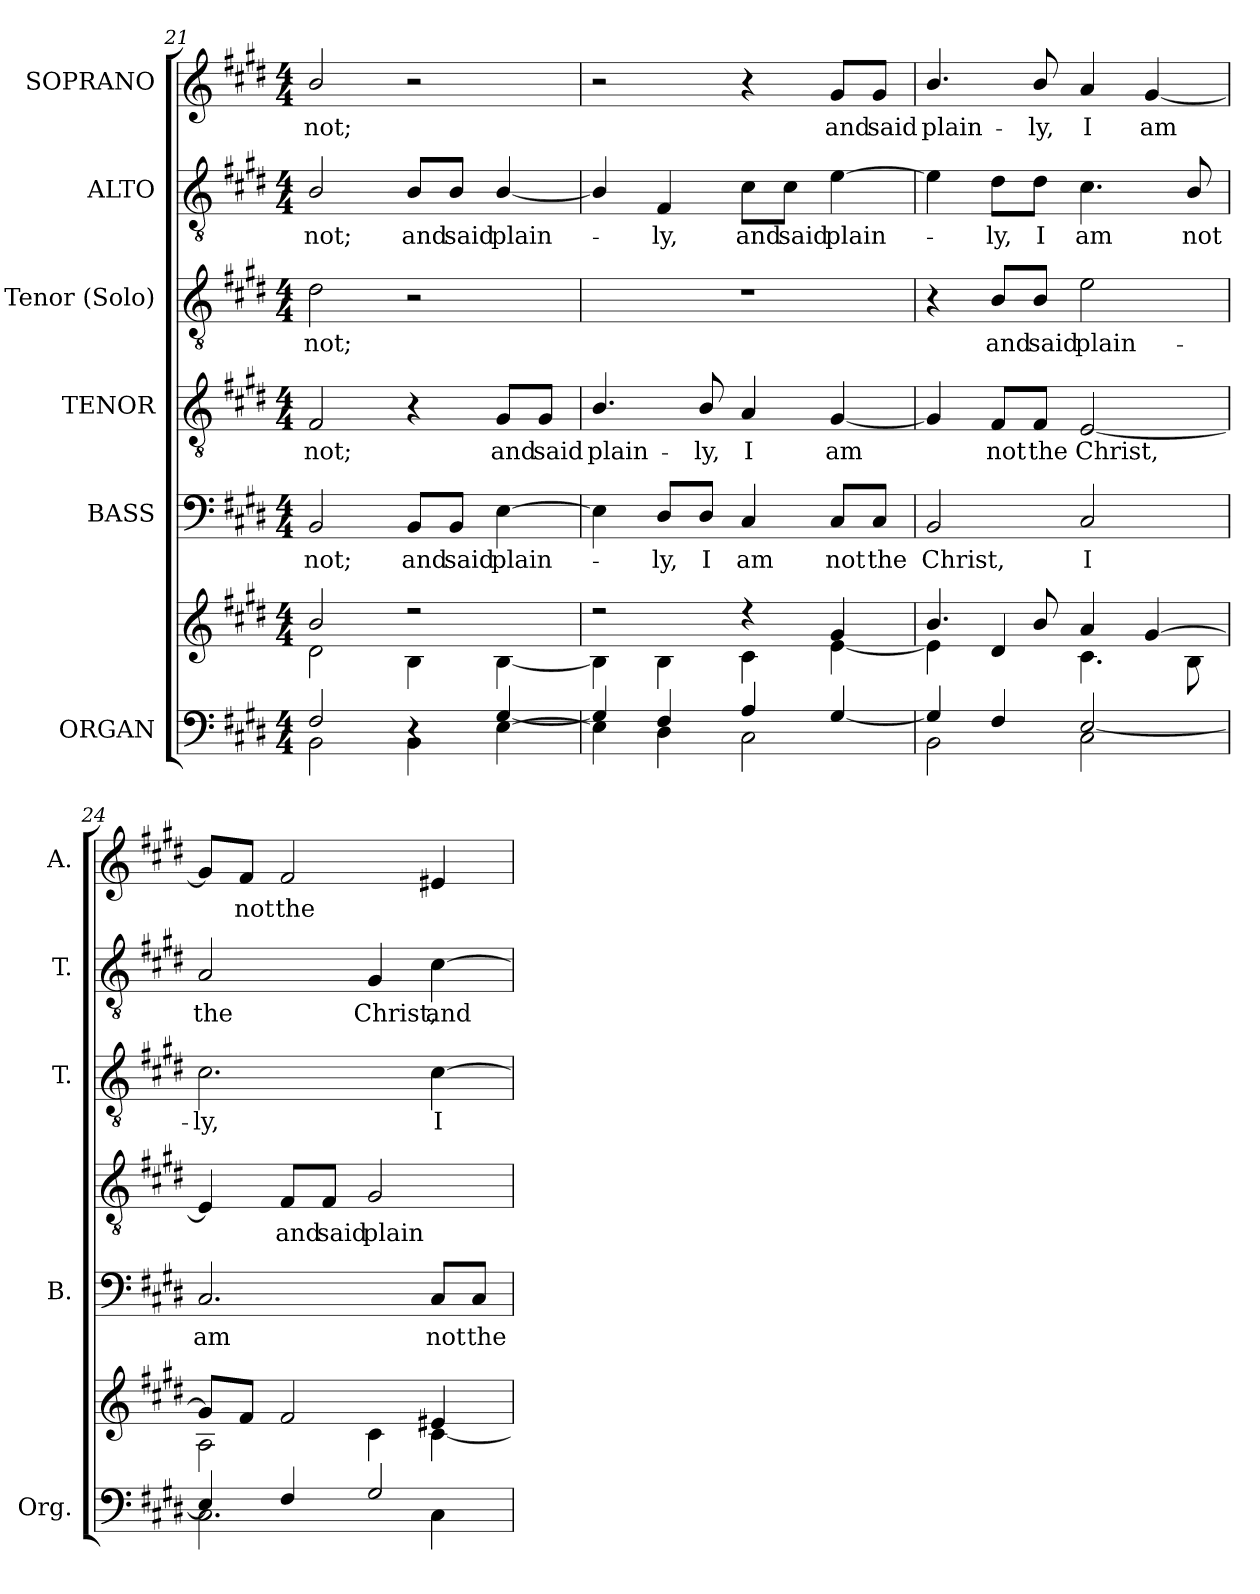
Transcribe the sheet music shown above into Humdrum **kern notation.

**kern	**kern	**kern	**text	**kern	**text	**kern	**text	**kern	**text	**kern	**text
*part6	*part6	*part5	*part5	*part4	*part4	*part3	*part3	*part2	*part2	*part1	*part1
*staff7	*staff6	*staff5	*staff5	*staff4	*staff4	*staff3	*staff3	*staff2	*staff2	*staff1	*staff1
*I"ORGAN	*	*I"BASS	*	*I"TENOR	*	*I"Tenor (Solo)	*	*I"ALTO	*	*I"SOPRANO	*
*I'Org.	*	*I'B.	*	*	*	*I'T.	*	*I'T.	*	*I'A.	*
!!LO:LB:g=z
*clefF4	*clefG2	*clefF4	*	*clefGv2	*	*clefGv2	*	*clefGv2	*	*clefG2	*
*	*	*	*	*ITrd7c12	*	*	*	*	*	*	*
*k[f#c#g#d#]	*k[f#c#g#d#]	*k[f#c#g#d#]	*	*k[f#c#g#d#]	*	*k[f#c#g#d#]	*	*k[f#c#g#d#]	*	*k[f#c#g#d#]	*
*E:	*E:	*E:	*	*E:	*	*E:	*	*E:	*	*E:	*
*M4/4	*M4/4	*M4/4	*	*M4/4	*	*M4/4	*	*M4/4	*	*M4/4	*
=21	=21	=21	=21	=21	=21	=21	=21	=21	=21	=21	=21
*^	*^	*	*	*	*	*	*	*	*	*	*
*	*^	*	*	*	*	*	*	*	*	*	*	*	*
!	!	!	!	!	!	!LO:LY:b:color=#000000	!	!	!	!	!	!	!	!
!	!	!	!	!	!	!	!	!LO:LY:b:color=#000000	!	!	!	!	!	!
!	!	!	!	!	!	!	!	!	!	!LO:LY:b:color=#000000	!	!	!	!
!	!	!	!	!	!	!	!	!	!	!	!	!LO:LY:b:color=#000000	!	!
!	!	!	!	!	!	!	!	!	!	!	!	!	!	!LO:LY:b:color=#000000
1ryy	2F#i/	2BBi\	2bi/	2d#i\	2BBi/	not;	2FF#i/	not;	2d#i\	not;	2Bi/	not;	2bi/	not;
!	!	!	!	!	!	!LO:LY:b:color=#000000	!	!	!	!	!	!	!	!
!	!	!	!	!	!	!	!	!	!	!	!	!LO:LY:b:color=#000000	!	!
.	4r	4BBi\	2r	4Bi\	8BBi/L	and	4r	.	2r	.	8Bi/L	and	2r	.
!	!	!	!	!	!	!LO:LY:b:color=#000000	!	!	!	!	!	!	!	!
!	!	!	!	!	!	!	!	!	!	!	!	!LO:LY:b:color=#000000	!	!
.	.	.	.	.	8BBi/J	said	.	.	.	.	8Bi/J	said	.	.
!	!	!	!	!	!	!LO:LY:b:color=#000000	!	!	!	!	!	!	!	!
!	!	!	!	!	!	!	!	!LO:LY:b:color=#000000	!	!	!	!	!	!
!	!	!	!	!	!	!	!	!	!	!	!	!LO:LY:b:color=#000000	!	!
.	[>4G#i/	[<4Ei\	.	[<4Bi\	[>4Ei\	plain-	8GG#i/L	and	.	.	[<4Bi/	plain-	.	.
!	!	!	!	!	!	!	!	!LO:LY:b:color=#000000	!	!	!	!	!	!
.	.	.	.	.	.	.	8GG#i/J	said	.	.	.	.	.	.
=22	=22	=22	=22	=22	=22	=22	=22	=22	=22	=22	=22	=22	=22	=22
!	!	!	!	!	!	!	!	!LO:LY:b:color=#000000	!	!	!	!	!	!
1ryy	4G#i/]	4Ei\]	2r	4Bi\]	4Ei\]	.	4.BBi/	plain-	1r	.	4Bi/]	.	2r	.
!	!	!	!	!	!	!LO:LY:b:color=#000000	!	!	!	!	!	!	!	!
!	!	!	!	!	!	!	!	!	!	!	!	!LO:LY:b:color=#000000	!	!
.	4F#i/	4D#i\	.	4Bi\	8D#i/L	-ly,	.	.	.	.	4F#i/	-ly,	.	.
!	!	!	!	!	!	!LO:LY:b:color=#000000	!	!	!	!	!	!	!	!
!	!	!	!	!	!	!	!	!LO:LY:b:color=#000000	!	!	!	!	!	!
.	.	.	.	.	8D#i/J	I	8BBi/	-ly,	.	.	.	.	.	.
!	!	!	!	!	!	!LO:LY:b:color=#000000	!	!	!	!	!	!	!	!
!	!	!	!	!	!	!	!	!LO:LY:b:color=#000000	!	!	!	!	!	!
!	!	!	!	!	!	!	!	!	!	!	!	!LO:LY:b:color=#000000	!	!
.	4Ai/	2C#i\	4r	4c#i\	4C#i/	am	4AAi/	I	.	.	8c#i\L	and	4r	.
!	!	!	!	!	!	!	!	!	!	!	!	!LO:LY:b:color=#000000	!	!
.	.	.	.	.	.	.	.	.	.	.	8c#i\J	said	.	.
!	!	!	!	!	!	!LO:LY:b:color=#000000	!	!	!	!	!	!	!	!
!	!	!	!	!	!	!	!	!LO:LY:b:color=#000000	!	!	!	!	!	!
!	!	!	!	!	!	!	!	!	!	!	!	!LO:LY:b:color=#000000	!	!
!	!	!	!	!	!	!	!	!	!	!	!	!	!	!LO:LY:b:color=#000000
.	[>4G#i/	.	4g#i/	[<4ei\	8C#i/L	not	[<4GG#i/	am	.	.	[>4ei\	plain-	8g#i/L	and
!	!	!	!	!	!	!LO:LY:b:color=#000000	!	!	!	!	!	!	!	!
!	!	!	!	!	!	!	!	!	!	!	!	!	!	!LO:LY:b:color=#000000
.	.	.	.	.	8C#i/J	the	.	.	.	.	.	.	8g#i/J	said
=23	=23	=23	=23	=23	=23	=23	=23	=23	=23	=23	=23	=23	=23	=23
*	*	*	*	*^	*	*	*	*	*	*	*	*	*	*
!	!	!	!	!	!	!	!LO:LY:b:color=#000000	!	!	!	!	!	!	!	!
!	!	!	!	!	!	!	!	!	!	!	!	!	!	!	!LO:LY:b:color=#000000
1ryy	4G#i/]	2BBi\	4.bi/	4ei\]	4ryy	2BBi/	Christ,	4GG#i/]	.	4r	.	4ei\]	.	4.bi/	plain-
!	!	!	!	!	!	!	!	!	!LO:LY:b:color=#000000	!	!	!	!	!	!
!	!	!	!	!	!	!	!	!	!	!	!LO:LY:b:color=#000000	!	!	!	!
!	!	!	!	!	!	!	!	!	!	!	!	!	!LO:LY:b:color=#000000	!	!
.	4F#i/	.	.	4d#i/	8ryy	.	.	8FF#i/L	not	8Bi/L	and	8d#i\L	-ly,	.	.
!	!	!	!	!	!	!	!	!	!LO:LY:b:color=#000000	!	!	!	!	!	!
!	!	!	!	!	!	!	!	!	!	!	!LO:LY:b:color=#000000	!	!	!	!
!	!	!	!	!	!	!	!	!	!	!	!	!	!LO:LY:b:color=#000000	!	!
!	!	!	!	!	!	!	!	!	!	!	!	!	!	!	!LO:LY:b:color=#000000
.	.	.	8bi/	.	8ryy	.	.	8FF#i/J	the	8Bi/J	said	8d#i\J	I	8bi/	-ly,
!	!	!	!	!	!	!	!LO:LY:b:color=#000000	!	!	!	!	!	!	!	!
!	!	!	!	!	!	!	!	!	!LO:LY:b:color=#000000	!	!	!	!	!	!
!	!	!	!	!	!	!	!	!	!	!	!LO:LY:b:color=#000000	!	!	!	!
!	!	!	!	!	!	!	!	!	!	!	!	!	!LO:LY:b:color=#000000	!	!
!	!	!	!	!	!	!	!	!	!	!	!	!	!	!	!LO:LY:b:color=#000000
.	[>2Ei/	2C#i\	4ai/	4.c#i\	2ryy	2C#i/	I	[<2EEi/	Christ,	2ei\	plain-	4.c#i\	am	4ai/	I
!	!	!	!	!	!	!	!	!	!	!	!	!	!	!	!LO:LY:b:color=#000000
.	.	.	[>4g#i/	.	.	.	.	.	.	.	.	.	.	[<4g#i/	am
!	!	!	!	!	!	!	!	!	!	!	!	!	!LO:LY:b:color=#000000	!	!
.	.	.	.	8Bi\	.	.	.	.	.	.	.	8Bi/	not	.	.
!!LO:PB:g=z
=24	=24	=24	=24	=24	=24	=24	=24	=24	=24	=24	=24	=24	=24	=24	=24
!	!	!	!	!	!	!	!LO:LY:b:color=#000000	!	!	!	!	!	!	!	!
!	!	!	!	!	!	!	!	!	!	!	!LO:LY:b:color=#000000	!	!	!	!
!	!	!	!	!	!	!	!	!	!	!	!	!	!LO:LY:b:color=#000000	!	!
1ryy	4Ei/]	2.C#i\	8g#i/L]	2Ai\	2.ryy	2.C#i/	am	4EEi/]	.	2.c#i\	-ly,	2Ai/	the	8g#i/L]	.
!	!	!	!	!	!	!	!	!	!	!	!	!	!	!	!LO:LY:b:color=#000000
.	.	.	8f#i/J	.	.	.	.	.	.	.	.	.	.	8f#i/J	not
!	!	!	!	!	!	!	!	!	!LO:LY:b:color=#000000	!	!	!	!	!	!
!	!	!	!	!	!	!	!	!	!	!	!	!	!	!	!LO:LY:b:color=#000000
.	4F#i/	.	2f#i/	.	.	.	.	8FF#i/L	and	.	.	.	.	2f#i/	the
!	!	!	!	!	!	!	!	!	!LO:LY:b:color=#000000	!	!	!	!	!	!
.	.	.	.	.	.	.	.	8FF#i/J	said	.	.	.	.	.	.
!	!	!	!	!	!	!	!	!	!LO:LY:b:color=#000000	!	!	!	!	!	!
!	!	!	!	!	!	!	!	!	!	!	!	!	!LO:LY:b:color=#000000	!	!
.	2G#i/	.	.	4c#i\	.	.	.	2GG#i/	plain-	.	.	4G#i/	Christ,	.	.
!	!	!	!	!	!	!	!LO:LY:b:color=#000000	!	!	!	!	!	!	!	!
!	!	!	!	!	!	!	!	!	!	!	!LO:LY:b:color=#000000	!	!	!	!
!	!	!	!	!	!	!	!	!	!	!	!	!	!LO:LY:b:color=#000000	!	!
.	.	4C#i\	4e#Xi/	[<4c#i\	4ryy	8C#i/L	not	.	.	[>4c#i\	I	[>4c#i\	and	4e#Xi/	.
!	!	!	!	!	!	!	!LO:LY:b:color=#000000	!	!	!	!	!	!	!	!
.	.	.	.	.	.	8C#i/J	the	.	.	.	.	.	.	.	.
*v	*v	*v	*	*	*	*	*	*	*	*	*	*	*	*	*
*	*v	*v	*v	*	*	*	*	*	*	*	*	*	*
=	=	=	=	=	=	=	=	=	=	=	=
*-	*-	*-	*-	*-	*-	*-	*-	*-	*-	*-	*-
